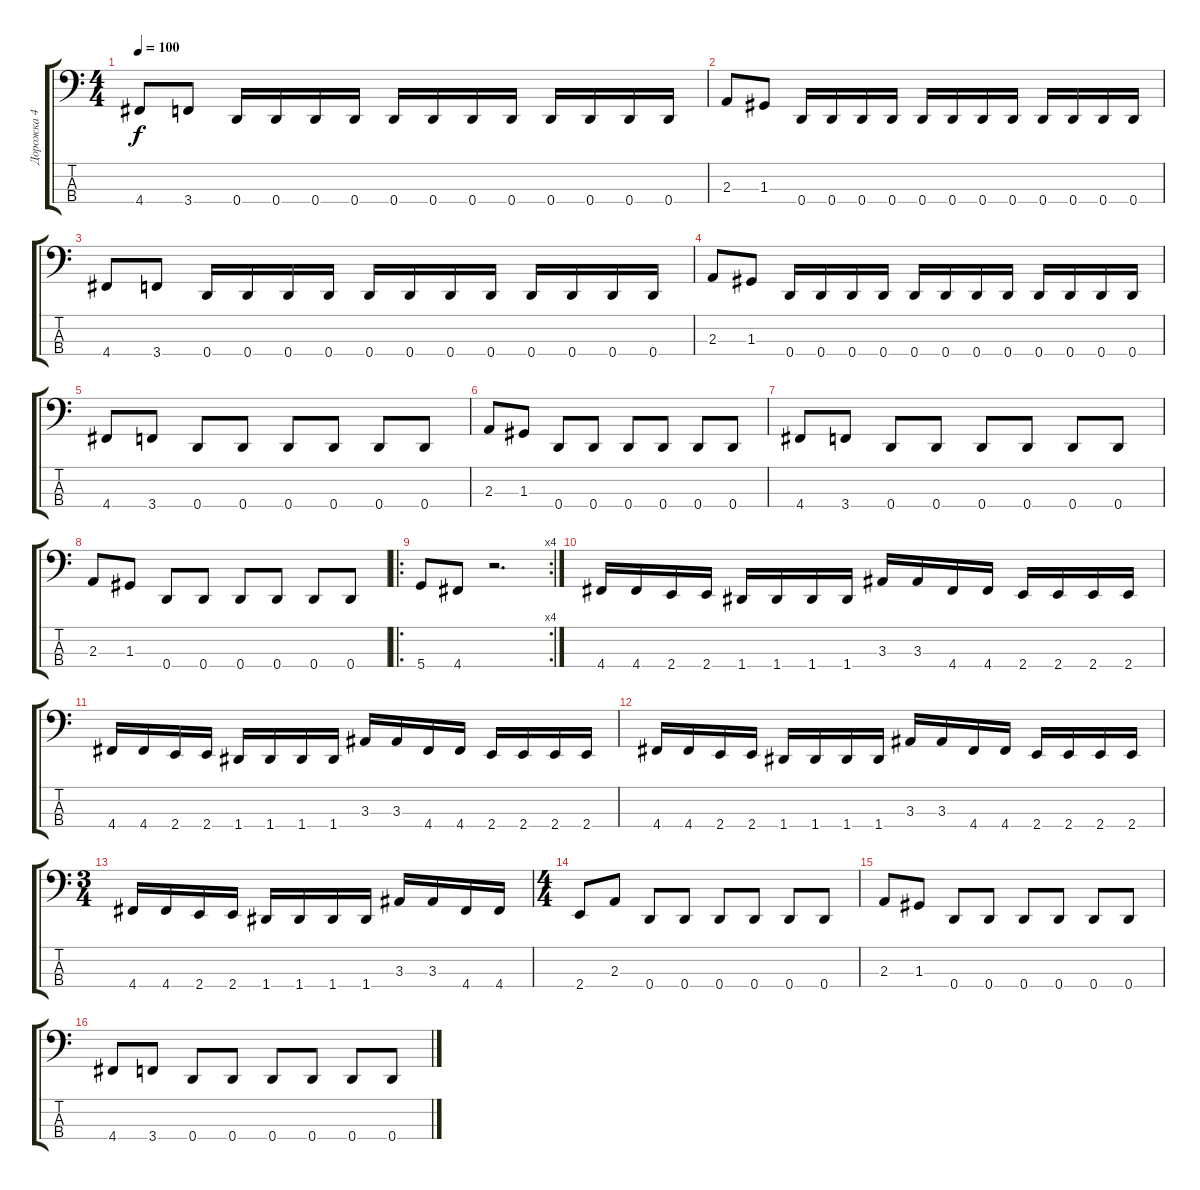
\track ("Дорожка 4" "Дорожка 4") {instrument electricbasspick}
\staff {score tabs}
\tuning (F2 C2 G1 D1) {hide}
\ts (4 4)
\tempo 100
\clef f4
\ks c
4.4.8{dy f} 3.4.8 0.4.16 0.4.16 0.4.16 0.4.16 0.4.16 0.4.16 0.4.16 0.4.16 0.4.16 0.4.16 0.4.16 0.4.16 |
2.3.8 1.3.8 0.4.16 0.4.16 0.4.16 0.4.16 0.4.16 0.4.16 0.4.16 0.4.16 0.4.16 0.4.16 0.4.16 0.4.16 |
4.4.8 3.4.8 0.4.16 0.4.16 0.4.16 0.4.16 0.4.16 0.4.16 0.4.16 0.4.16 0.4.16 0.4.16 0.4.16 0.4.16 |
2.3.8 1.3.8 0.4.16 0.4.16 0.4.16 0.4.16 0.4.16 0.4.16 0.4.16 0.4.16 0.4.16 0.4.16 0.4.16 0.4.16 |
4.4.8 3.4.8 0.4.8 0.4.8 0.4.8 0.4.8 0.4.8 0.4.8 |
2.3.8 1.3.8 0.4.8 0.4.8 0.4.8 0.4.8 0.4.8 0.4.8 |
4.4.8 3.4.8 0.4.8 0.4.8 0.4.8 0.4.8 0.4.8 0.4.8 |
2.3.8 1.3.8 0.4.8 0.4.8 0.4.8 0.4.8 0.4.8 0.4.8 |
\ro
\rc 4
5.4.8 4.4.8 r.2{d} |
4.4.16 4.4.16 2.4.16 2.4.16 1.4.16 1.4.16 1.4.16 1.4.16 3.3.16 3.3.16 4.4.16 4.4.16 2.4.16 2.4.16 2.4.16 2.4.16 |
4.4.16 4.4.16 2.4.16 2.4.16 1.4.16 1.4.16 1.4.16 1.4.16 3.3.16 3.3.16 4.4.16 4.4.16 2.4.16 2.4.16 2.4.16 2.4.16 |
4.4.16 4.4.16 2.4.16 2.4.16 1.4.16 1.4.16 1.4.16 1.4.16 3.3.16 3.3.16 4.4.16 4.4.16 2.4.16 2.4.16 2.4.16 2.4.16 |
\ts (3 4)
4.4.16 4.4.16 2.4.16 2.4.16 1.4.16 1.4.16 1.4.16 1.4.16 3.3.16 3.3.16 4.4.16 4.4.16 |
\ts (4 4)
2.4.8 2.3.8 0.4.8 0.4.8 0.4.8 0.4.8 0.4.8 0.4.8 |
2.3.8 1.3.8 0.4.8 0.4.8 0.4.8 0.4.8 0.4.8 0.4.8 |
4.4.8 3.4.8 0.4.8 0.4.8 0.4.8 0.4.8 0.4.8 0.4.8
